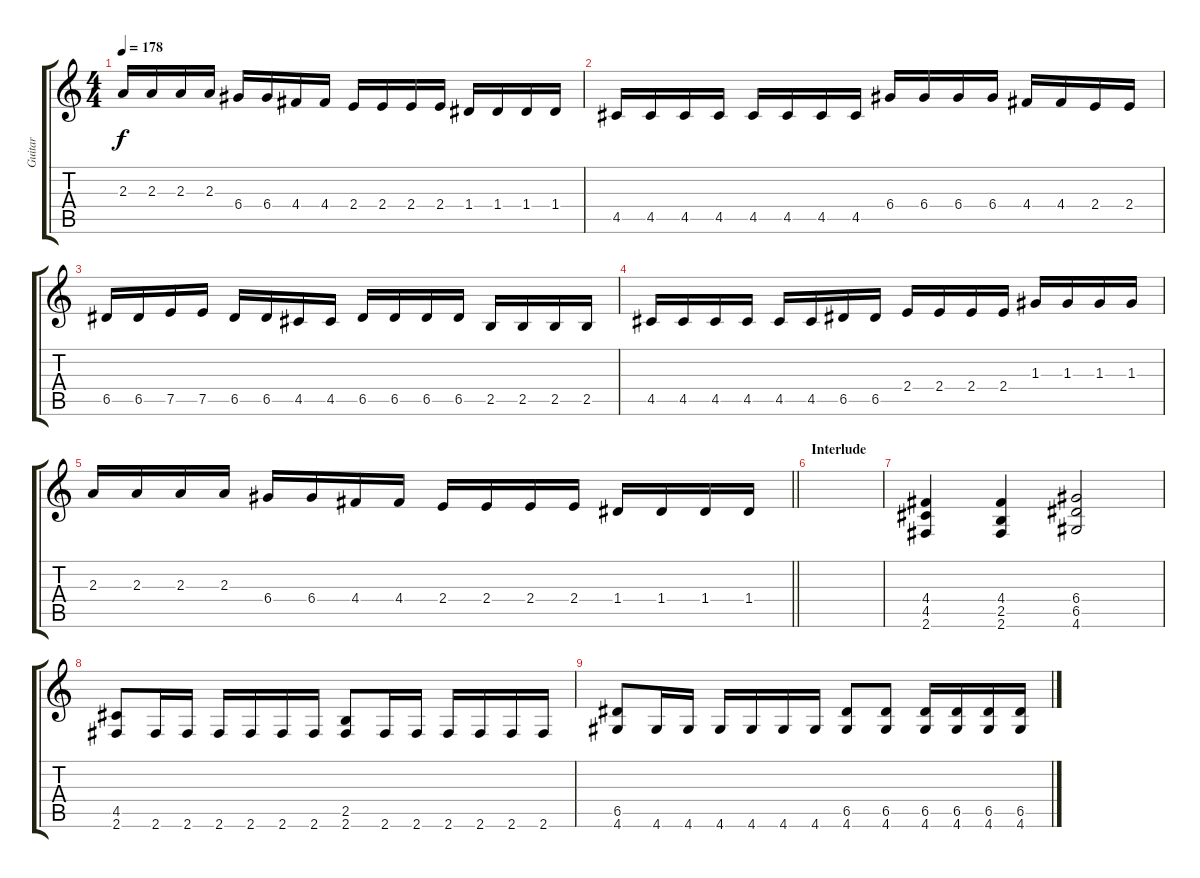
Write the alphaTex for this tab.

\track ("Guitar" "Guitar") {instrument distortionguitar}
\staff {score tabs}
\tuning (E4 B3 G3 D3 A2 E2) {hide}
\ts (4 4)
\tempo 178
\clef g2
\ks c
2.3.16{dy f} 2.3.16 2.3.16 2.3.16 6.4.16 6.4.16 4.4.16 4.4.16 2.4.16 2.4.16 2.4.16 2.4.16 1.4.16 1.4.16 1.4.16 1.4.16 |
4.5.16 4.5.16 4.5.16 4.5.16 4.5.16 4.5.16 4.5.16 4.5.16 6.4.16 6.4.16 6.4.16 6.4.16 4.4.16 4.4.16 2.4.16 2.4.16 |
6.5.16 6.5.16 7.5.16 7.5.16 6.5.16 6.5.16 4.5.16 4.5.16 6.5.16 6.5.16 6.5.16 6.5.16 2.5.16 2.5.16 2.5.16 2.5.16 |
4.5.16 4.5.16 4.5.16 4.5.16 4.5.16 4.5.16 6.5.16 6.5.16 2.4.16 2.4.16 2.4.16 2.4.16 1.3.16 1.3.16 1.3.16 1.3.16 |
\barLineRight lightlight
2.3.16 2.3.16 2.3.16 2.3.16 6.4.16 6.4.16 4.4.16 4.4.16 2.4.16 2.4.16 2.4.16 2.4.16 1.4.16 1.4.16 1.4.16 1.4.16 |
\section ("" "Interlude")
|
(4.4 4.5 2.6).4 (4.4 2.5 2.6).4 (6.4 6.5 4.6).2 |
(4.5 2.6).8 2.6.16 2.6.16 2.6.16 2.6.16 2.6.16 2.6.16 (2.5 2.6).8 2.6.16 2.6.16 2.6.16 2.6.16 2.6.16 2.6.16 |
(6.5 4.6).8 4.6.16 4.6.16 4.6.16 4.6.16 4.6.16 4.6.16 (6.5 4.6).8 (6.5 4.6).8 (6.5 4.6).16 (6.5 4.6).16 (6.5 4.6).16 (6.5 4.6).16
